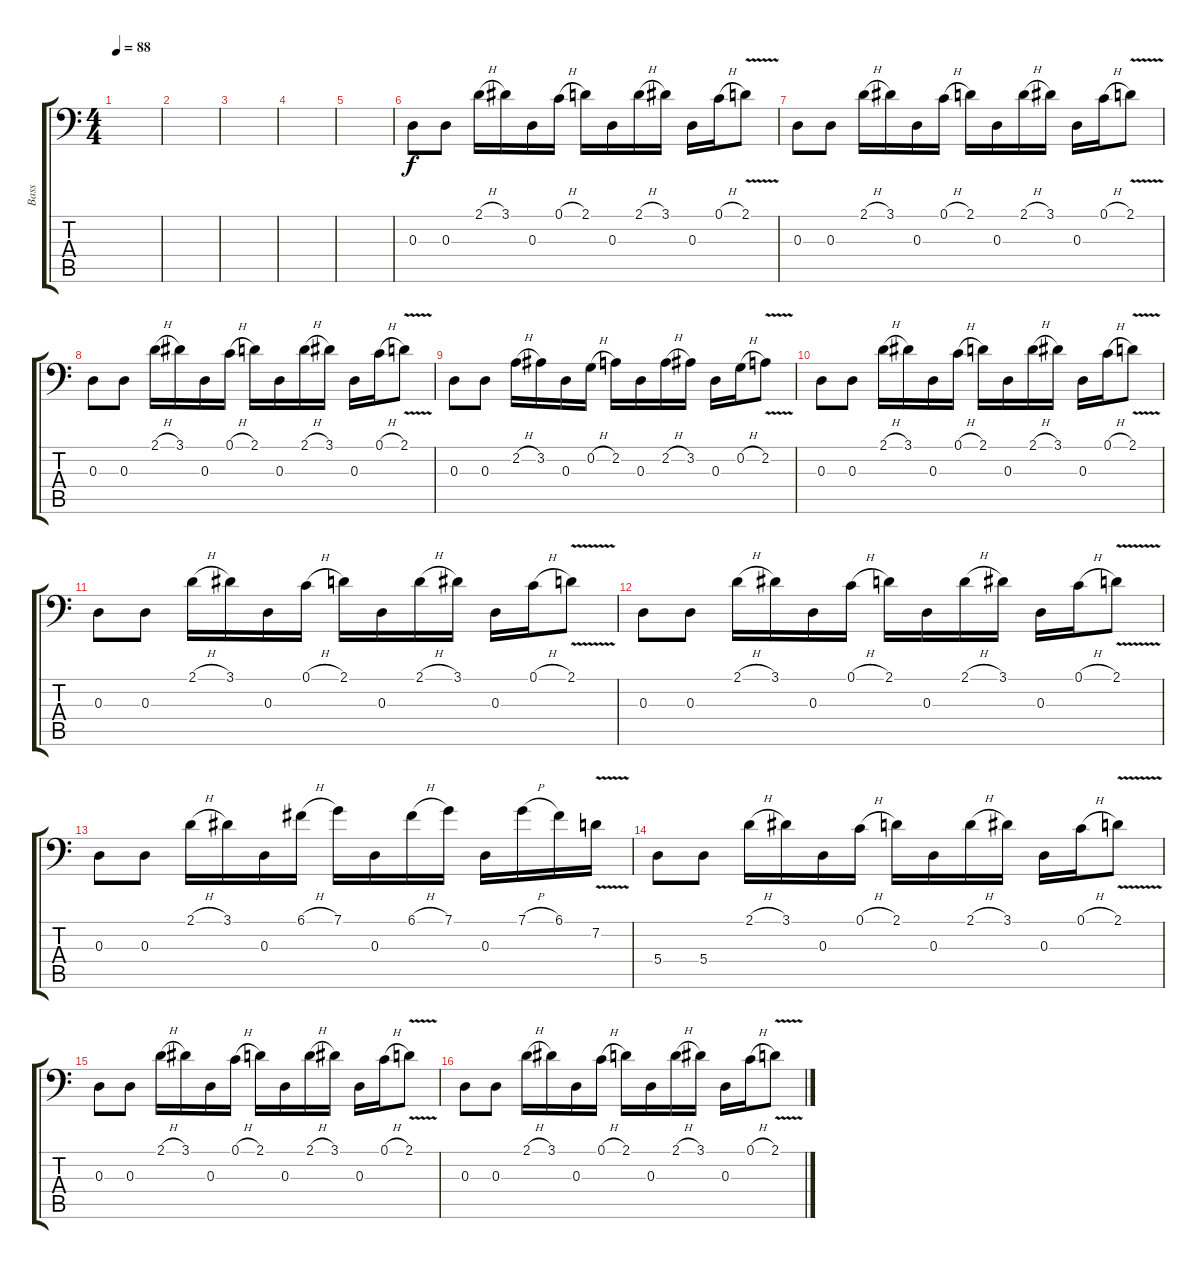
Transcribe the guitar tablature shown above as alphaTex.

\track ("Bass" "Bass") {instrument electricbassfinger}
\staff {score tabs}
\tuning (C3 G2 D2 A1 E1 B0) {hide}
\ts (4 4)
\tempo 88
\clef f4
\ks c
|
|
|
|
|
0.3.8 0.3.8 2.1{h}.16 3.1.16 0.3.16 0.1{h}.16 2.1.16 0.3.16 2.1{h}.16 3.1.16 0.3.16 0.1{h}.16 2.1{v}.8 |
0.3.8 0.3.8 2.1{h}.16 3.1.16 0.3.16 0.1{h}.16 2.1.16 0.3.16 2.1{h}.16 3.1.16 0.3.16 0.1{h}.16 2.1{v}.8 |
0.3.8 0.3.8 2.1{h}.16 3.1.16 0.3.16 0.1{h}.16 2.1.16 0.3.16 2.1{h}.16 3.1.16 0.3.16 0.1{h}.16 2.1{v}.8 |
0.3.8 0.3.8 2.2{h}.16 3.2.16 0.3.16 0.2{h}.16 2.2.16 0.3.16 2.2{h}.16 3.2.16 0.3.16 0.2{h}.16 2.2{v}.8 |
0.3.8 0.3.8 2.1{h}.16 3.1.16 0.3.16 0.1{h}.16 2.1.16 0.3.16 2.1{h}.16 3.1.16 0.3.16 0.1{h}.16 2.1{v}.8 |
0.3.8 0.3.8 2.1{h}.16 3.1.16 0.3.16 0.1{h}.16 2.1.16 0.3.16 2.1{h}.16 3.1.16 0.3.16 0.1{h}.16 2.1{v}.8 |
0.3.8 0.3.8 2.1{h}.16 3.1.16 0.3.16 0.1{h}.16 2.1.16 0.3.16 2.1{h}.16 3.1.16 0.3.16 0.1{h}.16 2.1{v}.8 |
0.3.8 0.3.8 2.1{h}.16 3.1.16 0.3.16 6.1{h}.16 7.1.16 0.3.16 6.1{h}.16 7.1.16 0.3.16 7.1{h}.16 6.1.16 7.2{v}.16 |
5.4.8 5.4.8 2.1{h}.16 3.1.16 0.3.16 0.1{h}.16 2.1.16 0.3.16 2.1{h}.16 3.1.16 0.3.16 0.1{h}.16 2.1{v}.8 |
0.3.8 0.3.8 2.1{h}.16 3.1.16 0.3.16 0.1{h}.16 2.1.16 0.3.16 2.1{h}.16 3.1.16 0.3.16 0.1{h}.16 2.1{v}.8 |
0.3.8 0.3.8 2.1{h}.16 3.1.16 0.3.16 0.1{h}.16 2.1.16 0.3.16 2.1{h}.16 3.1.16 0.3.16 0.1{h}.16 2.1{v}.8
